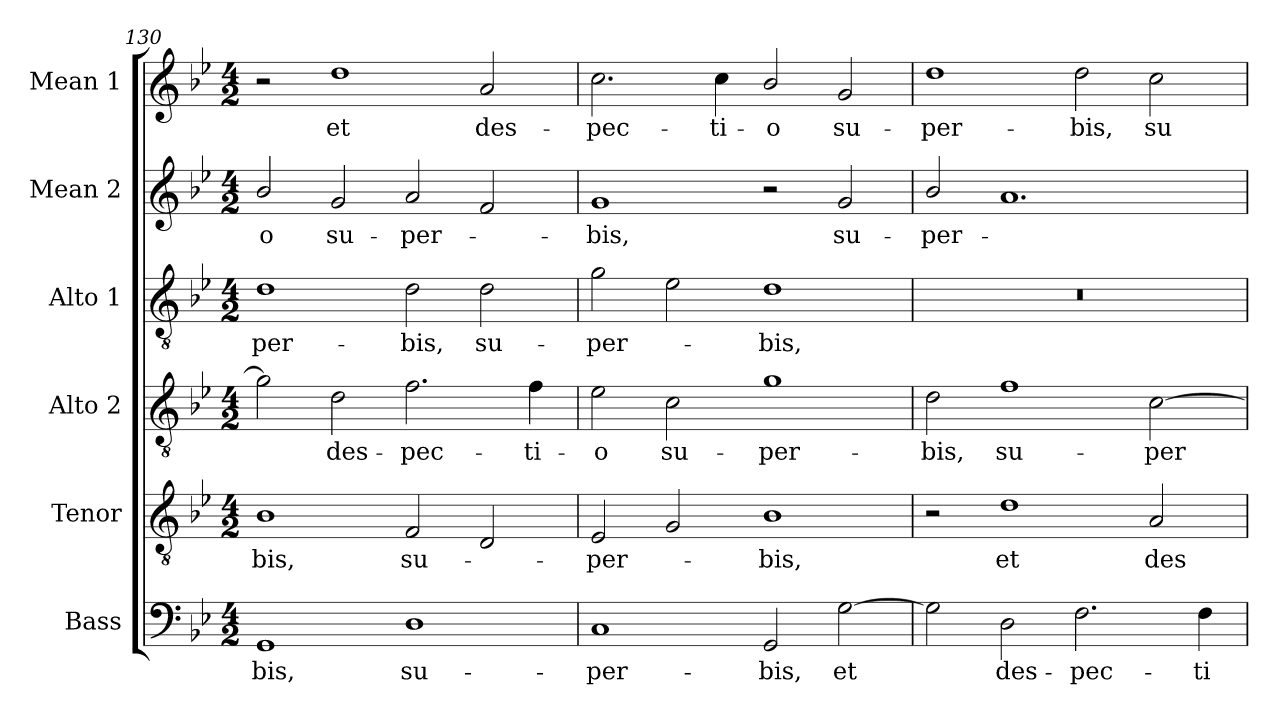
**kern	**text	**kern	**text	**kern	**text	**kern	**text	**kern	**text	**kern	**text
*part6	*part6	*part5	*part5	*part4	*part4	*part3	*part3	*part2	*part2	*part1	*part1
*staff6	*staff6	*staff5	*staff5	*staff4	*staff4	*staff3	*staff3	*staff2	*staff2	*staff1	*staff1
*I"Bass	*	*I"Tenor	*	*I"Alto 2	*	*I"Alto 1	*	*I"Mean 2	*	*I"Mean 1	*
*I'B.	*	*I'T.	*	*I'A2.	*	*I'A1	*	*I'M2.	*	*I'M1.	*
!!LO:LB:g=z
*clefF4	*	*clefGv2	*	*clefGv2	*	*clefGv2	*	*clefG2	*	*clefG2	*
*	*	*ITrd7c12	*	*ITrd7c12	*	*ITrd7c12	*	*	*	*	*
*k[b-e-]	*	*k[b-e-]	*	*k[b-e-]	*	*k[b-e-]	*	*k[b-e-]	*	*k[b-e-]	*
*g:	*	*g:	*	*g:	*	*g:	*	*g:	*	*g:	*
*M4/2	*	*M4/2	*	*M4/2	*	*M4/2	*	*M4/2	*	*M4/2	*
=130	=130	=130	=130	=130	=130	=130	=130	=130	=130	=130	=130
!	!LO:LY:b:color=#000000	!	!	!	!	!	!	!	!	!	!
!	!	!	!LO:LY:b:color=#000000	!	!	!	!	!	!	!	!
!	!	!	!	!	!	!	!LO:LY:b:color=#000000	!	!	!	!
!	!	!	!	!	!	!	!	!	!LO:LY:b:color=#000000	!	!
1GGi	-bis,	1BB-i	-bis,	2Gi\]	.	1Di	-per-	2b-i/	-o	2r	.
!	!	!	!	!	!LO:LY:b:color=#000000	!	!	!	!	!	!
!	!	!	!	!	!	!	!	!	!LO:LY:b:color=#000000	!	!
!	!	!	!	!	!	!	!	!	!	!	!LO:LY:b:color=#000000
.	.	.	.	2Di\	des-	.	.	2gi/	su-	1ddi	et
!	!LO:LY:b:color=#000000	!	!	!	!	!	!	!	!	!	!
!	!	!	!LO:LY:b:color=#000000	!	!	!	!	!	!	!	!
!	!	!	!	!	!LO:LY:b:color=#000000	!	!	!	!	!	!
!	!	!	!	!	!	!	!LO:LY:b:color=#000000	!	!	!	!
!	!	!	!	!	!	!	!	!	!LO:LY:b:color=#000000	!	!
1Di	su-	2FFi/	su-	2.Fi\	-pec-	2Di\	-bis,	2ai/	-per-	.	.
!	!	!	!	!	!	!	!LO:LY:b:color=#000000	!	!	!	!
!	!	!	!	!	!	!	!	!	!	!	!LO:LY:b:color=#000000
.	.	2DDi/	.	.	.	2Di\	su-	2fi/	.	2ai/	des-
!	!	!	!	!	!LO:LY:b:color=#000000	!	!	!	!	!	!
.	.	.	.	4Fi\	-ti-	.	.	.	.	.	.
=131	=131	=131	=131	=131	=131	=131	=131	=131	=131	=131	=131
!	!LO:LY:b:color=#000000	!	!	!	!	!	!	!	!	!	!
!	!	!	!LO:LY:b:color=#000000	!	!	!	!	!	!	!	!
!	!	!	!	!	!LO:LY:b:color=#000000	!	!	!	!	!	!
!	!	!	!	!	!	!	!LO:LY:b:color=#000000	!	!	!	!
!	!	!	!	!	!	!	!	!	!LO:LY:b:color=#000000	!	!
!	!	!	!	!	!	!	!	!	!	!	!LO:LY:b:color=#000000
1Ci	-per-	2EE-i/	-per-	2E-i\	-o	2Gi\	-per-	1gi	-bis,	2.cci\	-pec-
!	!	!	!	!	!LO:LY:b:color=#000000	!	!	!	!	!	!
.	.	2GGi/	.	2Ci\	su-	2E-i\	.	.	.	.	.
!	!	!	!	!	!	!	!	!	!	!	!LO:LY:b:color=#000000
.	.	.	.	.	.	.	.	.	.	4cci\	-ti-
!	!LO:LY:b:color=#000000	!	!	!	!	!	!	!	!	!	!
!	!	!	!LO:LY:b:color=#000000	!	!	!	!	!	!	!	!
!	!	!	!	!	!LO:LY:b:color=#000000	!	!	!	!	!	!
!	!	!	!	!	!	!	!LO:LY:b:color=#000000	!	!	!	!
!	!	!	!	!	!	!	!	!	!	!	!LO:LY:b:color=#000000
2GGi/	-bis,	1BB-i	-bis,	1Gi	-per-	1Di	-bis,	2r	.	2b-i/	-o
!	!LO:LY:b:color=#000000	!	!	!	!	!	!	!	!	!	!
!	!	!	!	!	!	!	!	!	!LO:LY:b:color=#000000	!	!
!	!	!	!	!	!	!	!	!	!	!	!LO:LY:b:color=#000000
[>2Gi\	et	.	.	.	.	.	.	2gi/	su-	2gi/	su-
=132	=132	=132	=132	=132	=132	=132	=132	=132	=132	=132	=132
!	!	!	!	!	!LO:LY:b:color=#000000	!LO:N:vis=1	!	!	!	!	!
!	!	!	!	!	!	!	!	!	!LO:LY:b:color=#000000	!	!
!	!	!	!	!	!	!	!	!	!	!	!LO:LY:b:color=#000000
2Gi\]	.	2r	.	2Di\	-bis,	0r	.	2b-i/	-per-	1ddi	-per-
!	!LO:LY:b:color=#000000	!	!	!	!	!	!	!	!	!	!
!	!	!	!LO:LY:b:color=#000000	!	!	!	!	!	!	!	!
!	!	!	!	!	!LO:LY:b:color=#000000	!	!	!	!	!	!
2Di\	des-	1Di	et	1Fi	su-	.	.	1.ai	.	.	.
!	!LO:LY:b:color=#000000	!	!	!	!	!	!	!	!	!	!
!	!	!	!	!	!	!	!	!	!	!	!LO:LY:b:color=#000000
2.Fi\	-pec-	.	.	.	.	.	.	.	.	2ddi\	-bis,
!	!	!	!LO:LY:b:color=#000000	!	!	!	!	!	!	!	!
!	!	!	!	!	!LO:LY:b:color=#000000	!	!	!	!	!	!
!	!	!	!	!	!	!	!	!	!	!	!LO:LY:b:color=#000000
.	.	2AAi/	des-	[>2Ci\	-per-	.	.	.	.	2cci\	su-
!	!LO:LY:b:color=#000000	!	!	!	!	!	!	!	!	!	!
4Fi\	-ti-	.	.	.	.	.	.	.	.	.	.
=	=	=	=	=	=	=	=	=	=	=	=
*-	*-	*-	*-	*-	*-	*-	*-	*-	*-	*-	*-
